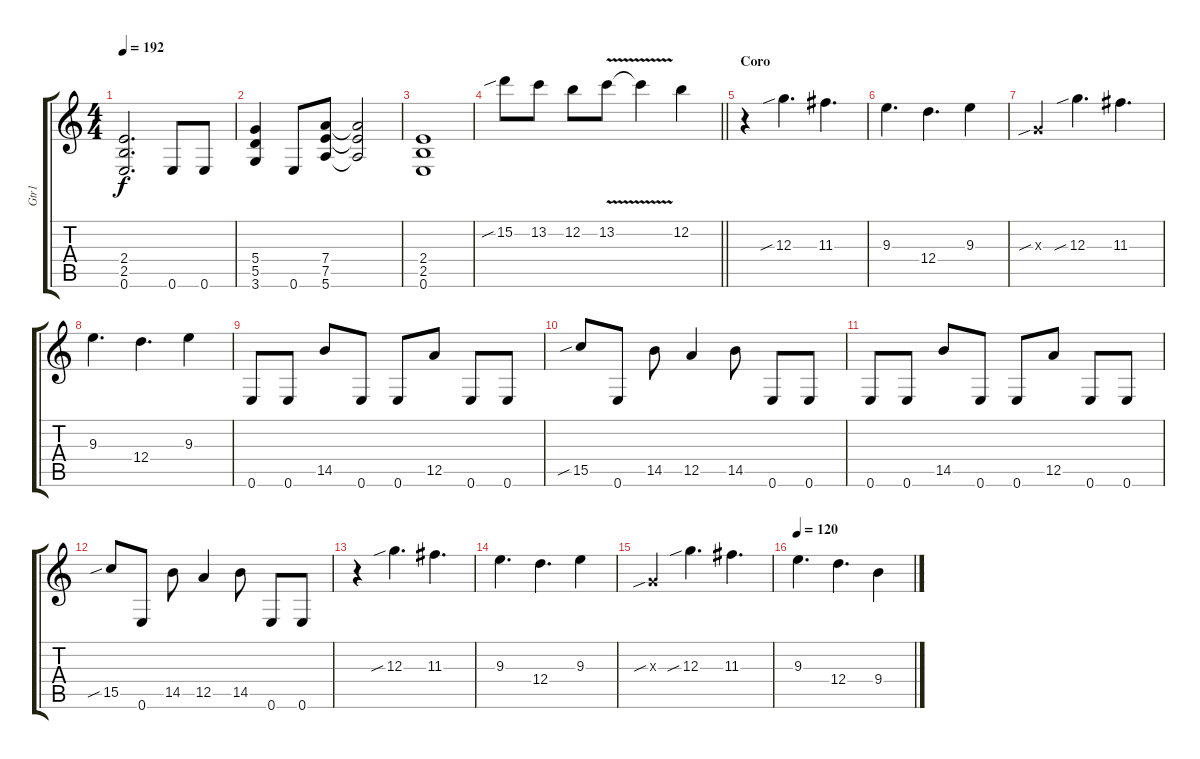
\track ("Gtr1" "Gtr1") {instrument overdrivenguitar}
\staff {score tabs}
\tuning (E4 B3 G3 D3 A2 E2) {hide}
\ts (4 4)
\tempo 192
\clef g2
\ks c
(2.4 2.5 0.6).2{d dy f} 0.6.8 0.6.8 |
(5.4 5.5 3.6).4 0.6.8 (7.4 7.5 5.6).8 (7.4{t} 7.5{t} 5.6{t}).2 |
(2.4 2.5 0.6).1 |
\barLineRight lightlight
15.2{sib}.8 13.2.8 12.2.8 13.2{v}.8 13.2{t}.4 12.2.4 |
\section ("" "Coro")
r.4 12.3{sib}.4{d} 11.3.4{d} |
9.3.4{d} 12.4.4{d} 9.3.4 |
0.3{sib x}.4 12.3{sib}.4{d} 11.3.4{d} |
9.3.4{d} 12.4.4{d} 9.3.4 |
0.6.8{volume 16} 0.6.8 14.5.8 0.6.8 0.6.8 12.5.8 0.6.8 0.6.8 |
15.5{sib}.8 0.6.8 14.5.8 12.5.4 14.5.8 0.6.8 0.6.8 |
0.6.8 0.6.8 14.5.8 0.6.8 0.6.8 12.5.8 0.6.8 0.6.8 |
15.5{sib}.8 0.6.8 14.5.8 12.5.4 14.5.8 0.6.8 0.6.8 |
r.4{volume 13} 12.3{sib}.4{d} 11.3.4{d} |
9.3.4{d} 12.4.4{d} 9.3.4 |
0.3{sib x}.4 12.3{sib}.4{d} 11.3.4{d} |
\tempo 120
9.3.4{d} 12.4.4{d} 9.4.4
